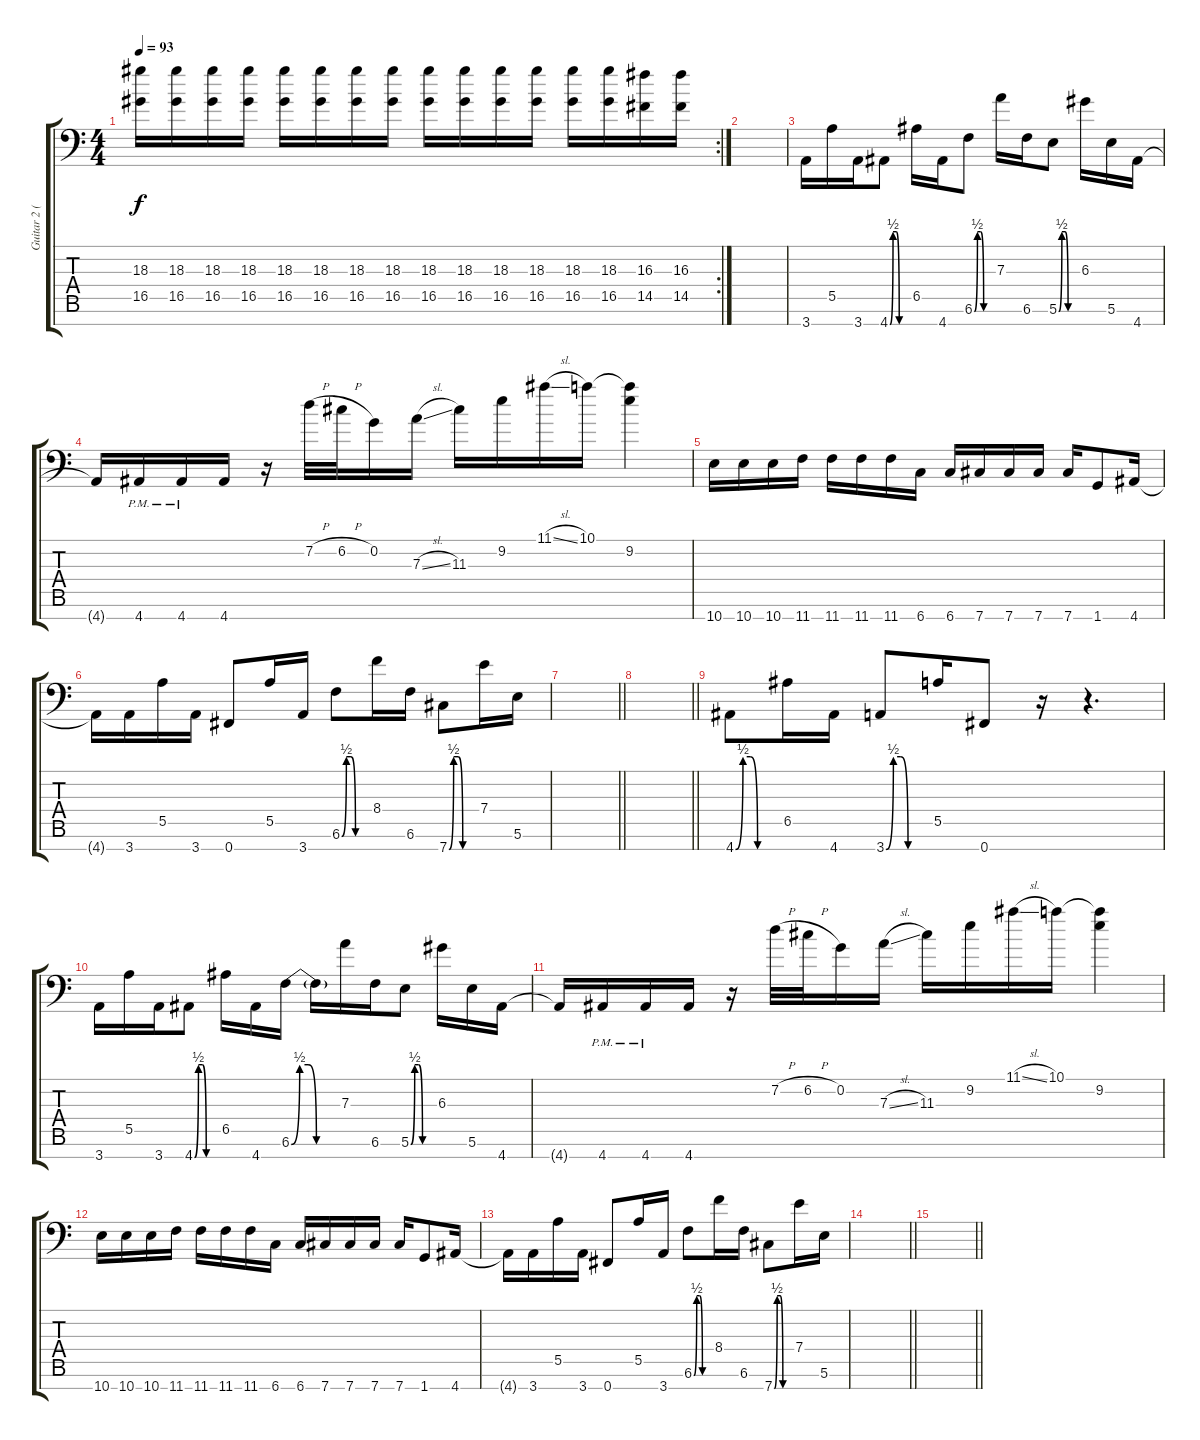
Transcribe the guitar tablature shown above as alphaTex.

\track ("Guitar 2 (2nd to 8th string)" "Guitar 2 (") {instrument distortionguitar}
\staff {score tabs}
\tuning (B3 G3 D3 A2 E2 B1 Gb1) {hide}
\rc 2
\ts (4 4)
\tempo 93
\clef f4
\ks c
(18.3 16.5).16{dy f} (18.3 16.5).16 (18.3 16.5).16 (18.3 16.5).16 (18.3 16.5).16 (18.3 16.5).16 (18.3 16.5).16 (18.3 16.5).16 (18.3 16.5).16 (18.3 16.5).16 (18.3 16.5).16 (18.3 16.5).16 (18.3 16.5).16 (18.3 16.5).16 (16.3 14.5).16 (16.3 14.5).16 |
|
3.7.16 5.5.16 3.7.16 4.7{be (custom 0 0 10 2 20 2 30 0 60 0)}.8 6.5.16 4.7.16 6.6{be (custom 0 0 10 2 20 2 30 0 60 0)}.8 7.3.16 6.6.16 5.6{be (custom 0 0 10 2 20 2 30 0 60 0)}.8 6.3.16 5.6.16 4.7.16 |
4.7{t}.16 4.7{pm}.16 4.7{pm}.16 4.7.16 r.16 7.2{h}.32 6.2{h}.32 0.2.16 7.3{sl}.16 11.3.16 9.2.16 11.1{sl}.16 10.1.16 (10.1{t} 9.2).4 |
10.7.16 10.7.16 10.7.16 11.7.16 11.7.16 11.7.16 11.7.16 6.7.16 6.7.16 7.7.16 7.7.16 7.7.16 7.7.16 1.7.8 4.7.16 |
4.7{t}.16 3.7.16 5.5.16 3.7.16 0.7.8 5.5.16 3.7.16 6.6{be (custom 0 0 10 2 20 2 30 0 60 0)}.8 8.4.16 6.6.16 7.7{be (custom 0 0 10 2 20 2 30 0 60 0)}.8 7.4.16 5.6.16 |
\barLineRight lightlight
|
\barLineRight lightlight
|
4.7{be (custom 0 0 10 2 20 2 30 0 60 0)}.8 6.5.16 4.7.16 3.7{be (custom 0 0 10 2 20 2 30 0 60 0)}.8 5.5.16 0.7.8 r.16 r.4{d} |
3.7.16 5.5.16 3.7.16 4.7{be (custom 0 0 10 2 20 2 30 0 60 0)}.8 6.5.16 4.7.16 6.6{be (custom 0 0 10 2 20 2 30 0 60 0)}.16 6.6{t}.16 7.3.16 6.6.16 5.6{be (custom 0 0 10 2 20 2 30 0 60 0)}.8 6.3.16 5.6.16 4.7.16 |
4.7{t}.16 4.7{pm}.16 4.7{pm}.16 4.7.16 r.16 7.2{h}.32 6.2{h}.32 0.2.16 7.3{sl}.16 11.3.16 9.2.16 11.1{sl}.16 10.1.16 (10.1{t} 9.2).4 |
10.7.16 10.7.16 10.7.16 11.7.16 11.7.16 11.7.16 11.7.16 6.7.16 6.7.16 7.7.16 7.7.16 7.7.16 7.7.16 1.7.8 4.7.16 |
4.7{t}.16 3.7.16 5.5.16 3.7.16 0.7.8 5.5.16 3.7.16 6.6{be (custom 0 0 10 2 20 2 30 0 60 0)}.8 8.4.16 6.6.16 7.7{be (custom 0 0 10 2 20 2 30 0 60 0)}.8 7.4.16 5.6.16 |
\barLineRight lightlight
|
\barLineRight lightlight
